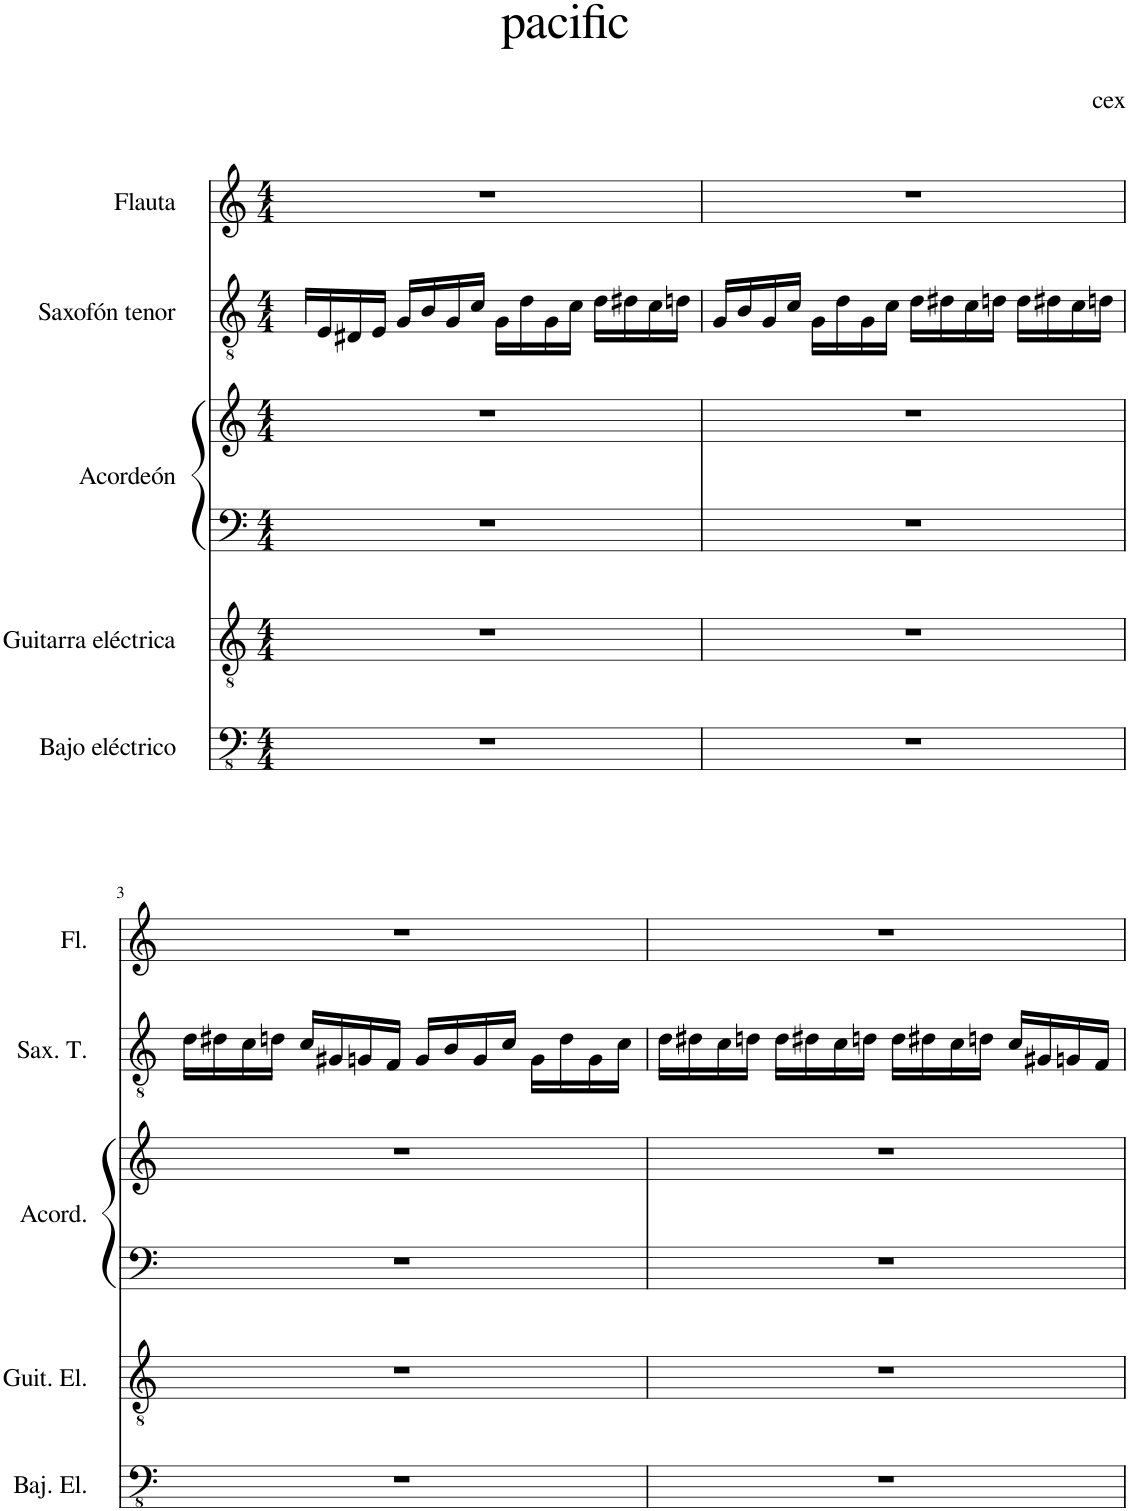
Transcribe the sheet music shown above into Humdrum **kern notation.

**kern	**kern	**kern	**kern	**kern	**kern
*part5	*part4	*part3	*part3	*part2	*part1
*staff6	*staff5	*staff4	*staff3	*staff2	*staff1
*I"Bajo eléctrico	*I"Guitarra eléctrica	*I"Acordeón	*	*I"Saxofón tenor	*I"Flauta
*I'Baj. El.	*I'Guit. El.	*I'Acord.	*	*I'Sax. T.	*I'Fl.
*clefFv4	*clefGv2	*clefF4	*clefG2	*clefGv2	*clefG2
*	*	*	*	*ITrd8c14	*
*k[]	*k[]	*k[]	*k[]	*k[]	*k[]
*M4/4	*M4/4	*M4/4	*M4/4	*M4/4	*M4/4
=1	=1	=1	=1	=1	=1
1r	1r	1r	1r	16F/LL	1r
.	.	.	.	16E/	.
.	.	.	.	16D#X/	.
.	.	.	.	16E/JJ	.
.	.	.	.	16G/LL	.
.	.	.	.	16B/	.
.	.	.	.	16G/	.
.	.	.	.	16c/JJ	.
.	.	.	.	16G\LL	.
.	.	.	.	16d\	.
.	.	.	.	16G\	.
.	.	.	.	16c\JJ	.
.	.	.	.	16d\LL	.
.	.	.	.	16d#X\	.
.	.	.	.	16c\	.
.	.	.	.	16dn\JJ	.
=2	=2	=2	=2	=2	=2
1r	1r	1r	1r	16G/LL	1r
.	.	.	.	16B/	.
.	.	.	.	16G/	.
.	.	.	.	16c/JJ	.
.	.	.	.	16G\LL	.
.	.	.	.	16d\	.
.	.	.	.	16G\	.
.	.	.	.	16c\JJ	.
.	.	.	.	16d\LL	.
.	.	.	.	16d#X\	.
.	.	.	.	16c\	.
.	.	.	.	16dn\JJ	.
.	.	.	.	16d\LL	.
.	.	.	.	16d#X\	.
.	.	.	.	16c\	.
.	.	.	.	16dn\JJ	.
!!LO:LB:g=z
=3	=3	=3	=3	=3	=3
1r	1r	1r	1r	16d\LL	1r
.	.	.	.	16d#X\	.
.	.	.	.	16c\	.
.	.	.	.	16dn\JJ	.
.	.	.	.	16c/LL	.
.	.	.	.	16G#X/	.
.	.	.	.	16Gn/	.
.	.	.	.	16F/JJ	.
.	.	.	.	16G/LL	.
.	.	.	.	16B/	.
.	.	.	.	16G/	.
.	.	.	.	16c/JJ	.
.	.	.	.	16G\LL	.
.	.	.	.	16d\	.
.	.	.	.	16G\	.
.	.	.	.	16c\JJ	.
=4	=4	=4	=4	=4	=4
1r	1r	1r	1r	16d\LL	1r
.	.	.	.	16d#X\	.
.	.	.	.	16c\	.
.	.	.	.	16dn\JJ	.
.	.	.	.	16d\LL	.
.	.	.	.	16d#X\	.
.	.	.	.	16c\	.
.	.	.	.	16dn\JJ	.
.	.	.	.	16d\LL	.
.	.	.	.	16d#X\	.
.	.	.	.	16c\	.
.	.	.	.	16dn\JJ	.
.	.	.	.	16c/LL	.
.	.	.	.	16G#X/	.
.	.	.	.	16Gn/	.
.	.	.	.	16F/JJ	.
=	=	=	=	=	=
*-	*-	*-	*-	*-	*-
